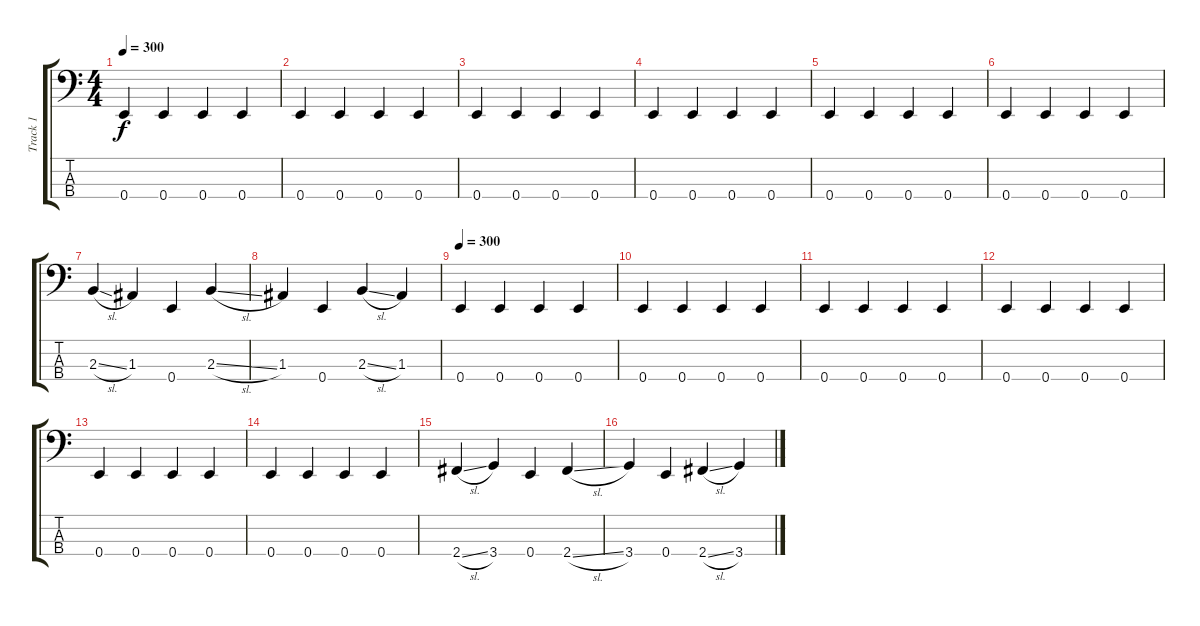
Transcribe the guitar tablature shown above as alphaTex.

\track ("Track 1" "Track 1") {instrument electricbasspick}
\staff {score tabs}
\tuning (G2 D2 A1 E1) {hide}
\ts (4 4)
\tempo 300
\clef f4
\ks c
0.4.4{dy f} 0.4.4 0.4.4 0.4.4 |
0.4.4 0.4.4 0.4.4 0.4.4 |
0.4.4 0.4.4 0.4.4 0.4.4 |
0.4.4 0.4.4 0.4.4 0.4.4 |
0.4.4 0.4.4 0.4.4 0.4.4 |
0.4.4 0.4.4 0.4.4 0.4.4 |
2.3{sl}.4 1.3.4 0.4.4 2.3{sl}.4 |
1.3.4 0.4.4 2.3{sl}.4 1.3.4 |
\tempo 300
0.4.4 0.4.4 0.4.4 0.4.4 |
0.4.4 0.4.4 0.4.4 0.4.4 |
0.4.4 0.4.4 0.4.4 0.4.4 |
0.4.4 0.4.4 0.4.4 0.4.4 |
0.4.4 0.4.4 0.4.4 0.4.4 |
0.4.4 0.4.4 0.4.4 0.4.4 |
2.4{sl}.4 3.4.4 0.4.4 2.4{sl}.4 |
3.4.4 0.4.4 2.4{sl}.4 3.4{ss}.4
